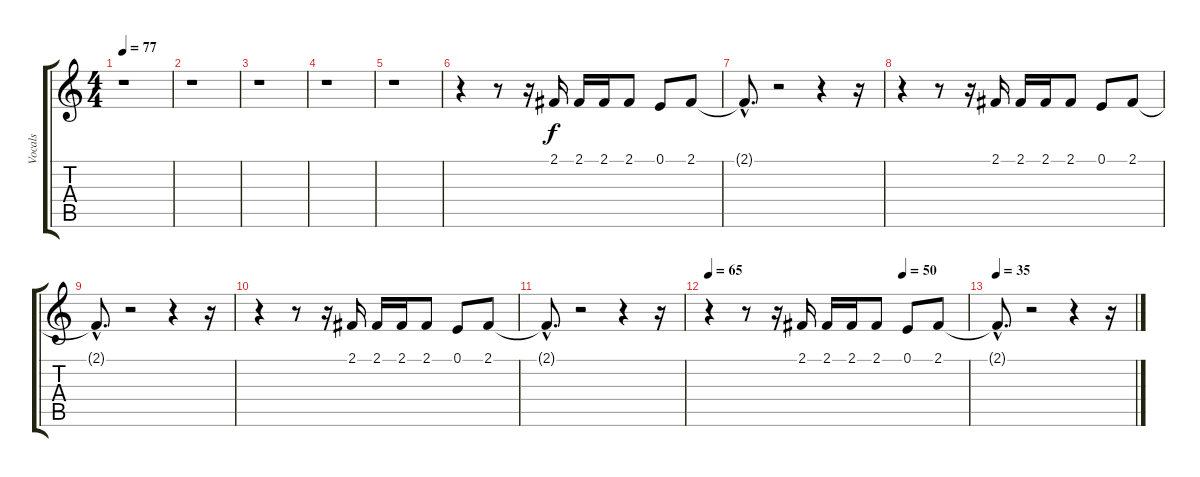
\track ("Vocals" "Vocals") {instrument choiraahs}
\staff {score tabs}
\tuning (E4 B3 G3 D3 A2 E2) {hide}
\ts (4 4)
\tempo 77
\clef g2
\ks c
r.1{dy f} |
r.1 |
r.1 |
r.1 |
r.1 |
r.4 r.8 r.16 2.1.16 2.1.16 2.1.16 2.1.8 0.1.8 2.1.8 |
2.1{hac t}.8{d} r.2 r.4 r.16 |
r.4 r.8 r.16 2.1.16 2.1.16 2.1.16 2.1.8 0.1.8 2.1.8 |
2.1{hac t}.8{d} r.2 r.4 r.16 |
r.4 r.8 r.16 2.1.16 2.1.16 2.1.16 2.1.8 0.1.8 2.1.8 |
2.1{hac t}.8{d} r.2 r.4 r.16 |
\tempo 65
\tempo (50 0.75)
r.4 r.8 r.16 2.1.16 2.1.16 2.1.16 2.1.8 0.1.8 2.1.8 |
\tempo 35
2.1{hac t}.8{d} r.2 r.4 r.16
